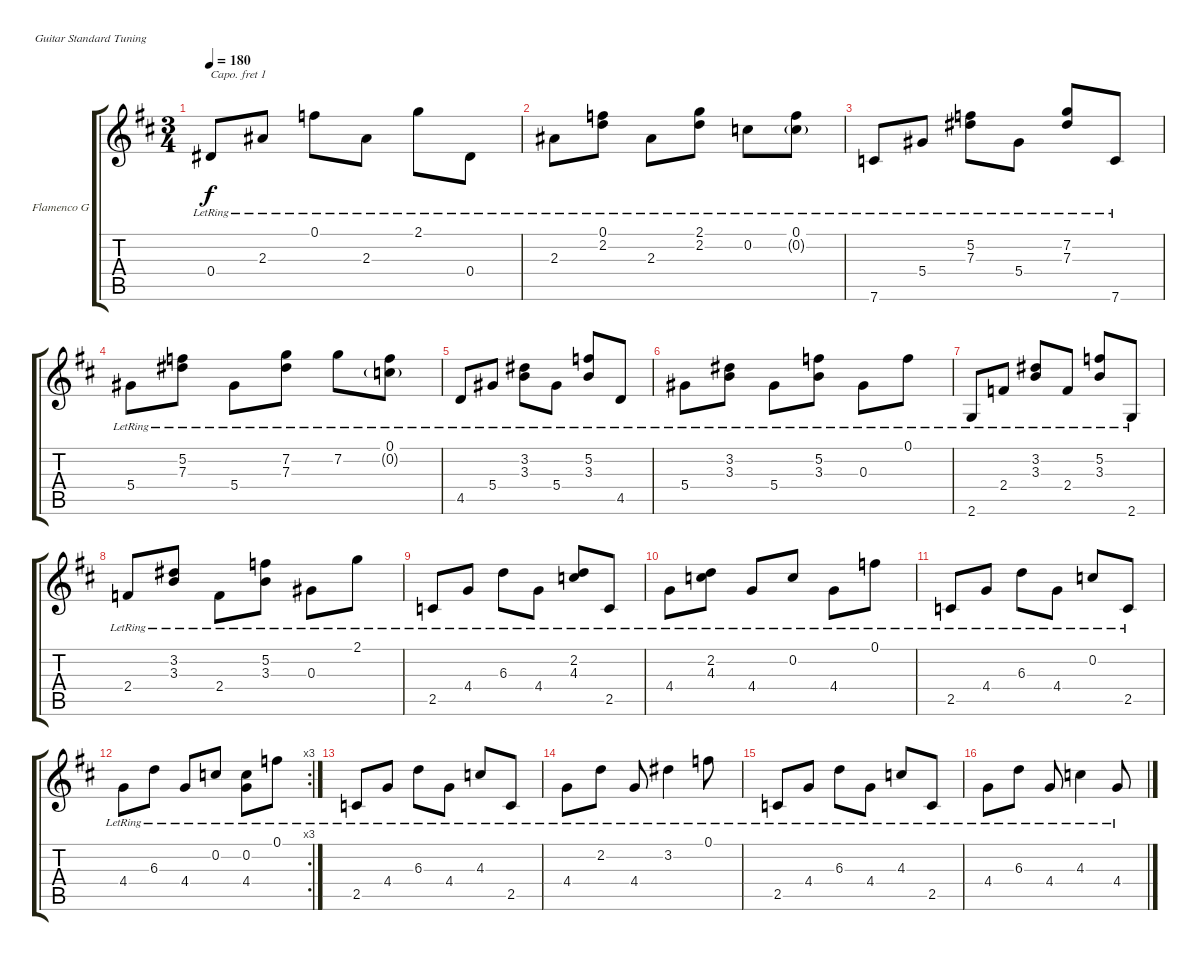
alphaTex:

\defaultSystemsLayout 4
\bracketExtendMode groupsimilarinstruments
\firstSystemTrackNameOrientation horizontal
\otherSystemsTrackNameOrientation horizontal
\track ("Flamenco Guitar" "Flamenco G") {instrument acousticguitarnylon}
\staff {score tabs}
\capo 1
\tuning (E4 B3 G3 D3 A2 E2)
\ts (3 4)
\tempo 180
\clef g2
\ks d
0.4{lr}.8{dy f} 2.3{lr}.8 0.1{lr}.8 2.3{lr}.8 2.1{lr}.8 0.4{lr}.8 |
2.3{lr}.8 (0.1{lr} 2.2{lr}).8 2.3{lr}.8 (2.1{lr} 2.2{lr}).8 0.2{lr}.8 (0.1{lr} 0.2{g lr}).8 |
7.6{lr}.8 5.4{lr}.8 (7.3{lr} 5.2{lr}).8 5.4{lr}.8 (7.2{lr} 7.3{lr}).8 7.6{lr}.8 |
5.4{lr}.8 (7.3{lr} 5.2{lr}).8 5.4{lr}.8 (7.3{lr} 7.2{lr}).8 7.2{lr}.8 (0.1{lr} 0.2{g lr}).8 |
4.5{lr}.8 5.4{lr}.8 (3.3{lr} 3.2{lr}).8 5.4{lr}.8 (5.2{lr} 3.3{lr}).8 4.5{lr}.8 |
5.4{lr}.8 (3.2{lr} 3.3{lr}).8 5.4{lr}.8 (5.2{lr} 3.3{lr}).8 0.3{lr}.8 0.1{lr}.8 |
2.6{lr}.8 2.4{lr}.8 (3.2{lr} 3.3{lr}).8 2.4{lr}.8 (5.2{lr} 3.3{lr}).8 2.6{lr}.8 |
2.4{lr}.8 (3.2{lr} 3.3{lr}).8 2.4{lr}.8 (3.3{lr} 5.2{lr}).8 0.3{lr}.8 2.1{lr}.8 |
2.5{lr}.8 4.4{lr}.8 6.3{lr}.8 4.4{lr}.8 (2.2{lr} 4.3{lr}).8 2.5{lr}.8 |
4.4{lr}.8 (2.2{lr} 4.3{lr}).8 4.4{lr}.8 0.2{lr}.8 4.4{lr}.8 0.1{lr}.8 |
2.5{lr}.8 4.4{lr}.8 6.3{lr}.8 4.4{lr}.8 0.2{lr}.8 2.5{lr}.8 |
\rc 3
4.4{lr}.8 6.3{lr}.8 4.4{lr}.8 0.2{lr}.8 (0.2{lr} 4.4{lr}).8 0.1{lr}.8 |
2.5{lr}.8 4.4{lr}.8 6.3{lr}.8 4.4{lr}.8 4.3{lr}.8 2.5{lr}.8 |
4.4{lr}.8 2.2{lr}.8 4.4{lr}.8 3.2{lr}.4 0.1{lr}.8 |
2.5{lr}.8 4.4{lr}.8 6.3{lr}.8 4.4{lr}.8 4.3{lr}.8 2.5{lr}.8 |
4.4{lr}.8 6.3{lr}.8 4.4{lr}.8 4.3{lr}.4 4.4{lr}.8
